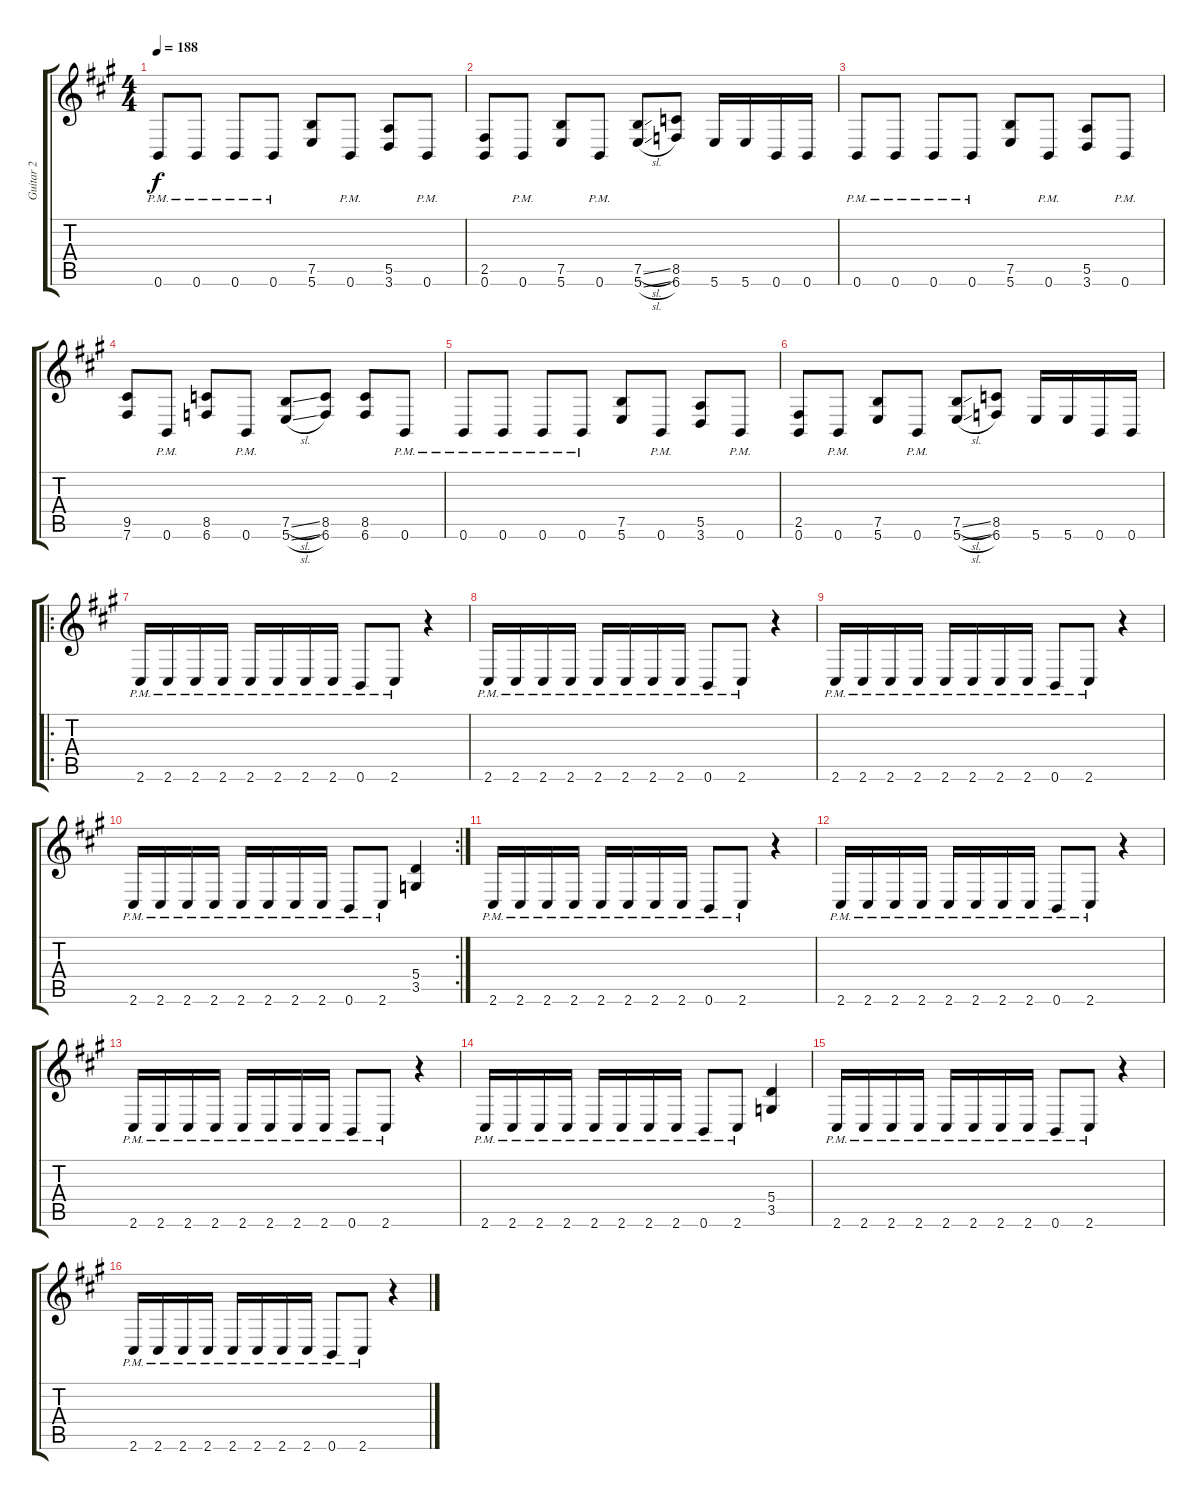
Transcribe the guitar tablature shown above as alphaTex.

\track ("Guitar 2" "Guitar 2") {instrument overdrivenguitar}
\staff {score tabs}
\tuning (B3 Gb3 D3 A2 E2 B1) {hide}
\ts (4 4)
\tempo 188
\clef g2
\ks f#minor
0.6{pm}.8{dy f} 0.6{pm}.8 0.6{pm}.8 0.6{pm}.8 (7.5 5.6).8 0.6{pm}.8 (5.5 3.6).8 0.6{pm}.8 |
(2.5 0.6).8 0.6{pm}.8 (7.5 5.6).8 0.6{pm}.8 (7.5{sl} 5.6{sl}).8 (8.5 6.6).8 5.6.16 5.6.16 0.6.16 0.6.16 |
0.6{pm}.8 0.6{pm}.8 0.6{pm}.8 0.6{pm}.8 (7.5 5.6).8 0.6{pm}.8 (5.5 3.6).8 0.6{pm}.8 |
(9.5 7.6).8 0.6{pm}.8 (8.5 6.6).8 0.6{pm}.8 (7.5{sl} 5.6{sl}).8 (8.5 6.6).8 (8.5 6.6).8 0.6{pm}.8 |
0.6{pm}.8 0.6{pm}.8 0.6{pm}.8 0.6{pm}.8 (7.5 5.6).8 0.6{pm}.8 (5.5 3.6).8 0.6{pm}.8 |
(2.5 0.6).8 0.6{pm}.8 (7.5 5.6).8 0.6{pm}.8 (7.5{sl} 5.6{sl}).8 (8.5 6.6).8 5.6.16 5.6.16 0.6.16 0.6.16 |
\ro
2.6{pm}.16 2.6{pm}.16 2.6{pm}.16 2.6{pm}.16 2.6{pm}.16 2.6{pm}.16 2.6{pm}.16 2.6{pm}.16 0.6{pm}.8 2.6{pm}.8 r.4 |
2.6{pm}.16 2.6{pm}.16 2.6{pm}.16 2.6{pm}.16 2.6{pm}.16 2.6{pm}.16 2.6{pm}.16 2.6{pm}.16 0.6{pm}.8 2.6{pm}.8 r.4 |
2.6{pm}.16 2.6{pm}.16 2.6{pm}.16 2.6{pm}.16 2.6{pm}.16 2.6{pm}.16 2.6{pm}.16 2.6{pm}.16 0.6{pm}.8 2.6{pm}.8 r.4 |
\rc 2
2.6{pm}.16 2.6{pm}.16 2.6{pm}.16 2.6{pm}.16 2.6{pm}.16 2.6{pm}.16 2.6{pm}.16 2.6{pm}.16 0.6{pm}.8 2.6{pm}.8 (5.4 3.5).4 |
2.6{pm}.16 2.6{pm}.16 2.6{pm}.16 2.6{pm}.16 2.6{pm}.16 2.6{pm}.16 2.6{pm}.16 2.6{pm}.16 0.6{pm}.8 2.6{pm}.8 r.4 |
2.6{pm}.16 2.6{pm}.16 2.6{pm}.16 2.6{pm}.16 2.6{pm}.16 2.6{pm}.16 2.6{pm}.16 2.6{pm}.16 0.6{pm}.8 2.6{pm}.8 r.4 |
2.6{pm}.16 2.6{pm}.16 2.6{pm}.16 2.6{pm}.16 2.6{pm}.16 2.6{pm}.16 2.6{pm}.16 2.6{pm}.16 0.6{pm}.8 2.6{pm}.8 r.4 |
2.6{pm}.16 2.6{pm}.16 2.6{pm}.16 2.6{pm}.16 2.6{pm}.16 2.6{pm}.16 2.6{pm}.16 2.6{pm}.16 0.6{pm}.8 2.6{pm}.8 (5.4 3.5).4 |
2.6{pm}.16 2.6{pm}.16 2.6{pm}.16 2.6{pm}.16 2.6{pm}.16 2.6{pm}.16 2.6{pm}.16 2.6{pm}.16 0.6{pm}.8 2.6{pm}.8 r.4 |
2.6{pm}.16 2.6{pm}.16 2.6{pm}.16 2.6{pm}.16 2.6{pm}.16 2.6{pm}.16 2.6{pm}.16 2.6{pm}.16 0.6{pm}.8 2.6{pm}.8 r.4
